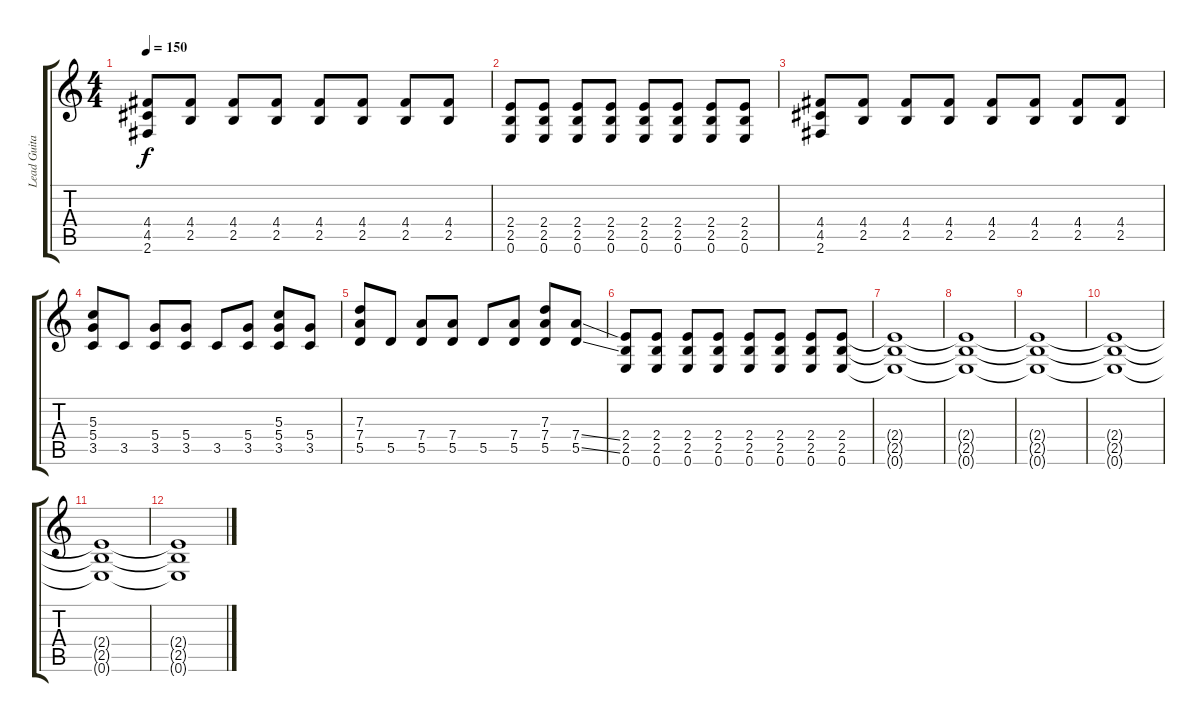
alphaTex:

\track ("Lead Guitar" "Lead Guita") {instrument distortionguitar}
\staff {score tabs}
\tuning (E4 B3 G3 D3 A2 E2) {hide}
\ts (4 4)
\tempo 150
\clef g2
\ks c
(4.4 4.5 2.6).8{dy f} (4.4 2.5).8 (4.4 2.5).8 (4.4 2.5).8 (4.4 2.5).8 (4.4 2.5).8 (4.4 2.5).8 (4.4 2.5).8 |
(2.4 2.5 0.6).8{volume 10} (2.4 2.5 0.6).8 (2.4 2.5 0.6).8 (2.4 2.5 0.6).8 (2.4 2.5 0.6).8 (2.4 2.5 0.6).8 (2.4 2.5 0.6).8 (2.4 2.5 0.6).8 |
(4.4 4.5 2.6).8 (4.4 2.5).8 (4.4 2.5).8 (4.4 2.5).8 (4.4 2.5).8 (4.4 2.5).8 (4.4 2.5).8 (4.4 2.5).8 |
(5.3 5.4 3.5).8{volume 8} 3.5.8 (5.4 3.5).8 (5.4 3.5).8 3.5.8 (5.4 3.5).8 (5.3 5.4 3.5).8 (5.4 3.5).8 |
(7.3 7.4 5.5).8 5.5.8 (7.4 5.5).8 (7.4 5.5).8 5.5.8 (7.4 5.5).8 (7.3 7.4 5.5).8 (7.4{ss} 5.5{ss}).8 |
(2.4 2.5 0.6).8 (2.4 2.5 0.6).8 (2.4 2.5 0.6).8 (2.4 2.5 0.6).8 (2.4 2.5 0.6).8 (2.4 2.5 0.6).8 (2.4 2.5 0.6).8 (2.4 2.5 0.6).8{volume 0} |
(2.4{t} 2.5{t} 0.6{t}).1 |
(2.4{t} 2.5{t} 0.6{t}).1 |
(2.4{t} 2.5{t} 0.6{t}).1 |
(2.4{t} 2.5{t} 0.6{t}).1 |
(2.4{t} 2.5{t} 0.6{t}).1 |
(2.4{t} 2.5{t} 0.6{t}).1
